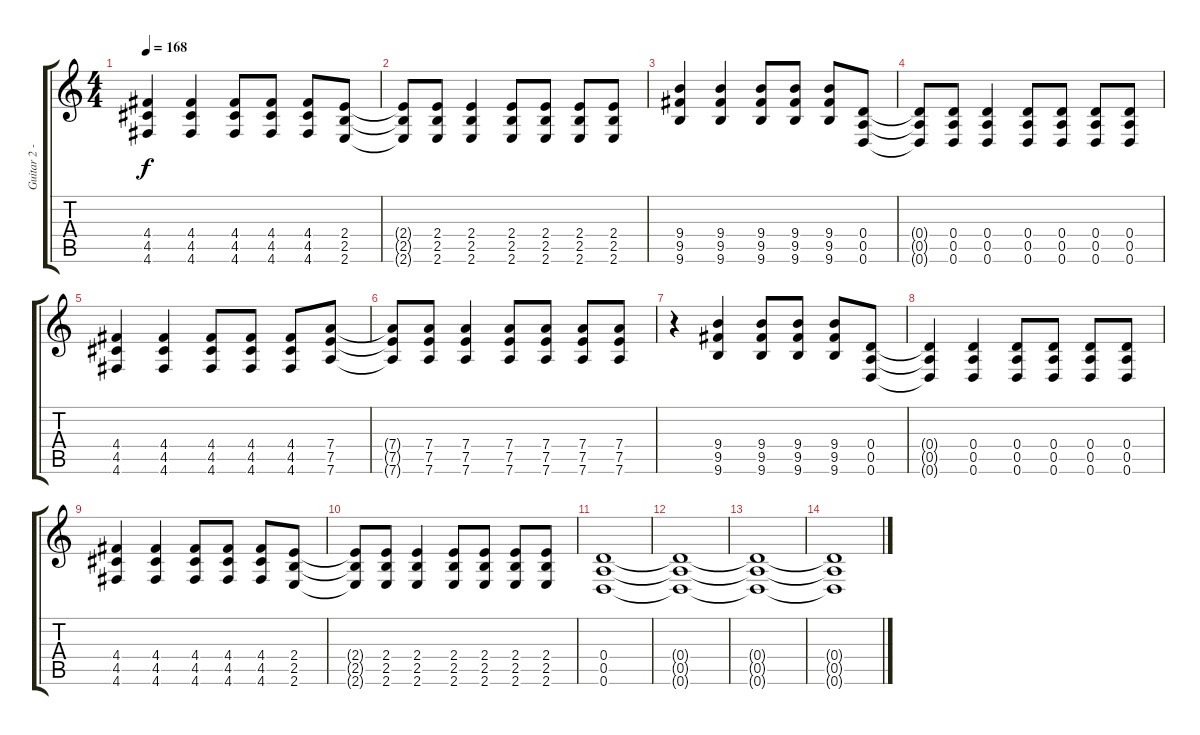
\track ("Guitar 2 - Doubled" "Guitar 2 -") {instrument overdrivenguitar}
\staff {score tabs}
\tuning (E4 B3 G3 D3 A2 D2) {hide}
\ts (4 4)
\tempo 168
\clef g2
\ks c
(4.4 4.5 4.6).4{dy f} (4.4 4.5 4.6).4 (4.4 4.5 4.6).8 (4.4 4.5 4.6).8 (4.4 4.5 4.6).8 (2.4 2.5 2.6).8 |
(2.4{t} 2.5{t} 2.6{t}).8 (2.4 2.5 2.6).8 (2.4 2.5 2.6).4 (2.4 2.5 2.6).8 (2.4 2.5 2.6).8 (2.4 2.5 2.6).8 (2.4 2.5 2.6).8 |
(9.4 9.5 9.6).4{instrument overdrivenguitar} (9.4 9.5 9.6).4 (9.4 9.5 9.6).8 (9.4 9.5 9.6).8 (9.4 9.5 9.6).8 (0.4 0.5 0.6).8 |
(0.4{t} 0.5{t} 0.6{t}).8 (0.4 0.5 0.6).8 (0.4 0.5 0.6).4 (0.4 0.5 0.6).8 (0.4 0.5 0.6).8 (0.4 0.5 0.6).8 (0.4 0.5 0.6).8 |
(4.4 4.5 4.6).4 (4.4 4.5 4.6).4 (4.4 4.5 4.6).8 (4.4 4.5 4.6).8 (4.4 4.5 4.6).8 (7.4 7.5 7.6).8 |
(7.4{t} 7.5{t} 7.6{t}).8 (7.4 7.5 7.6).8 (7.4 7.5 7.6).4 (7.4 7.5 7.6).8 (7.4 7.5 7.6).8 (7.4 7.5 7.6).8 (7.4 7.5 7.6).8 |
r.4 (9.4 9.5 9.6).4 (9.4 9.5 9.6).8 (9.4 9.5 9.6).8 (9.4 9.5 9.6).8 (0.4 0.5 0.6).8 |
(0.4{t} 0.5{t} 0.6{t}).4 (0.4 0.5 0.6).4 (0.4 0.5 0.6).8 (0.4 0.5 0.6).8 (0.4 0.5 0.6).8 (0.4 0.5 0.6).8 |
(4.4 4.5 4.6).4 (4.4 4.5 4.6).4 (4.4 4.5 4.6).8 (4.4 4.5 4.6).8 (4.4 4.5 4.6).8 (2.4 2.5 2.6).8 |
(2.4{t} 2.5{t} 2.6{t}).8 (2.4 2.5 2.6).8 (2.4 2.5 2.6).4 (2.4 2.5 2.6).8 (2.4 2.5 2.6).8 (2.4 2.5 2.6).8 (2.4 2.5 2.6).8 |
(0.4 0.5 0.6).1 |
(0.4{t} 0.5{t} 0.6{t}).1 |
(0.4{t} 0.5{t} 0.6{t}).1 |
(0.4{t} 0.5{t} 0.6{t}).1
